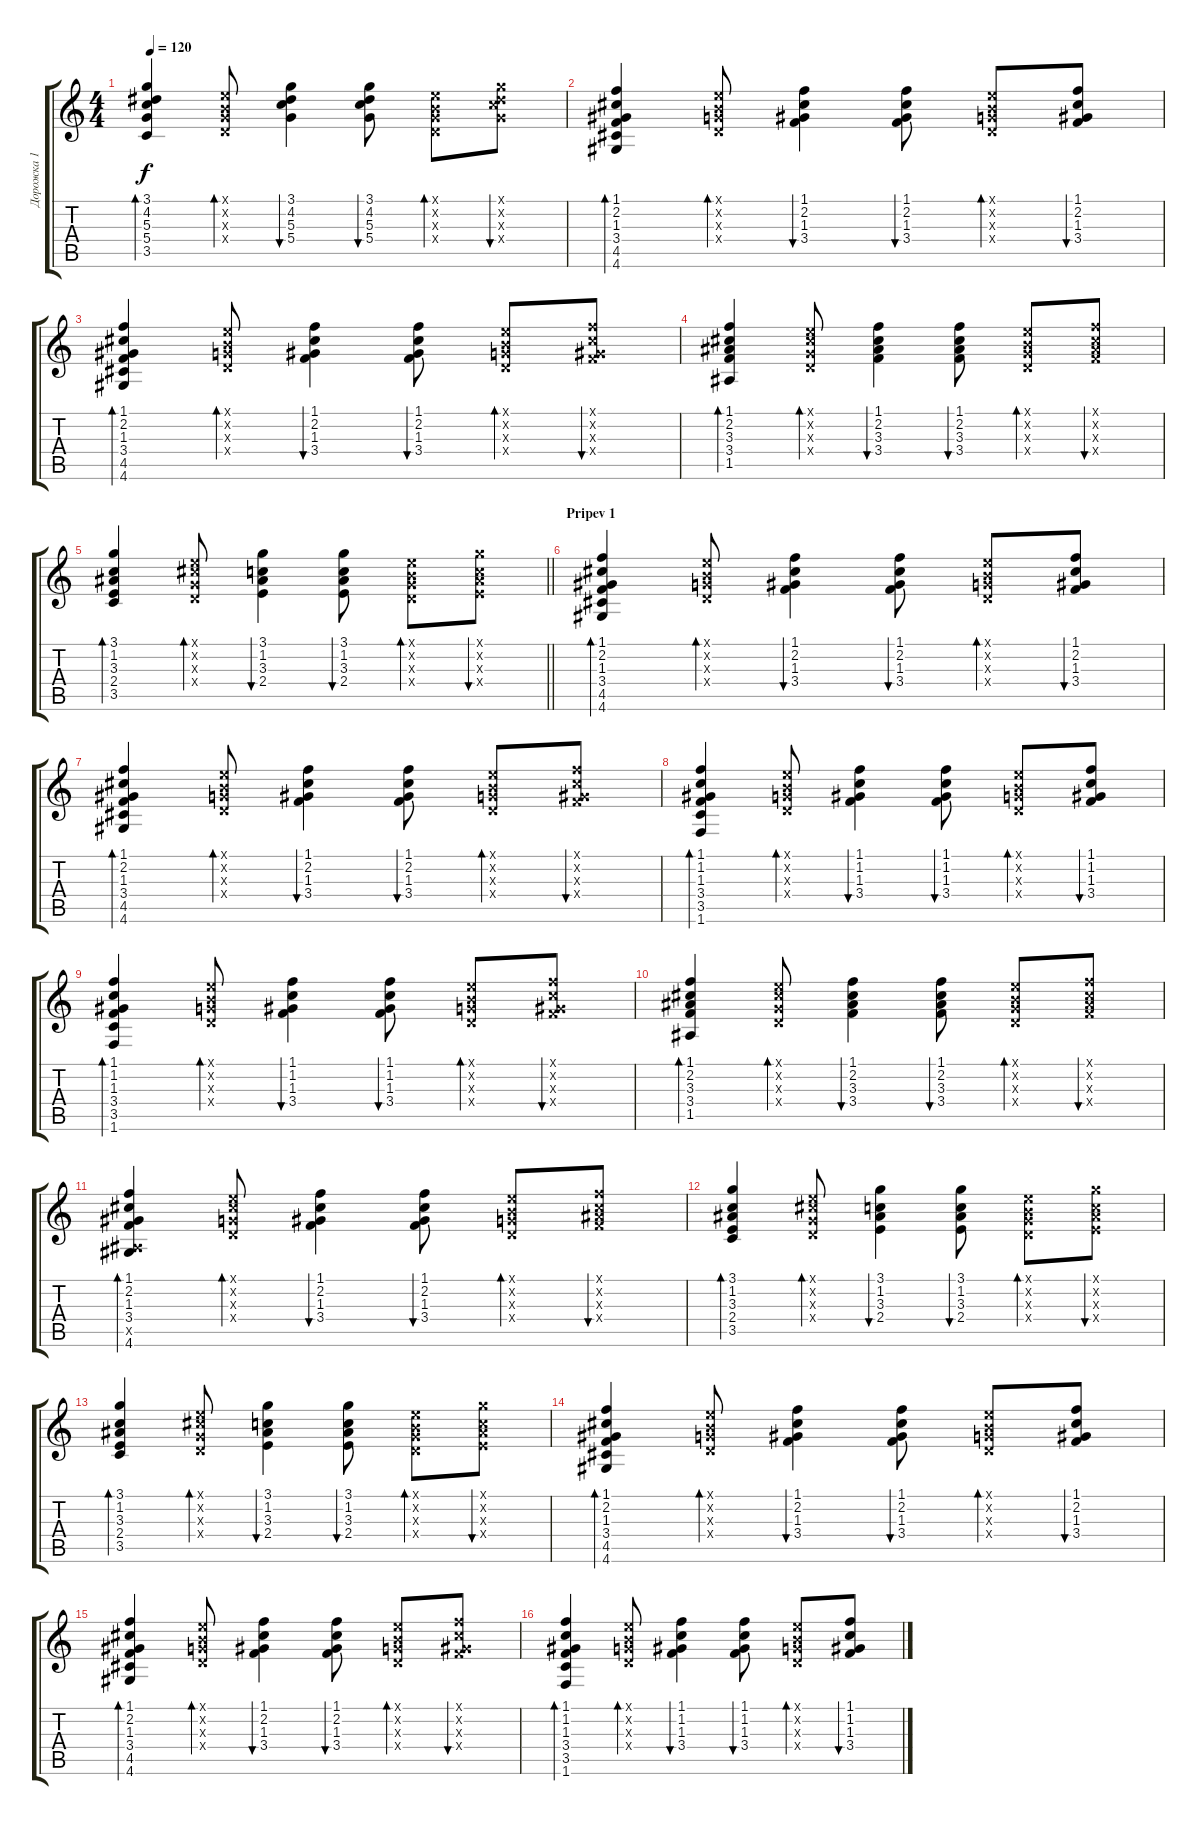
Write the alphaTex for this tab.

\track ("Дорожка 1" "Дорожка 1") {instrument acousticguitarsteel}
\staff {score tabs}
\tuning (E4 B3 G3 D3 A2 E2) {hide}
\ts (4 4)
\tempo 120
\clef g2
\ks c
(3.1 4.2 5.3 5.4 3.5).4{bd 60 dy f} (0.1{x} 0.2{x} 0.3{x} 0.4{x}).8{bd 60} (3.1 4.2 5.3 5.4).4{bu 60} (3.1 4.2 5.3 5.4).8{bu 60} (0.1{x} 0.2{x} 0.3{x} 0.4{x}).8{bd 60} (3.1{x} 4.2{x} 5.3{x} 5.4{x}).8{bu 60} |
(1.1 2.2 1.3 3.4 4.5 4.6).4{bd 60} (0.1{x} 0.2{x} 0.3{x} 0.4{x}).8{bd 60} (1.1 2.2 1.3 3.4).4{bu 60} (1.1 2.2 1.3 3.4).8{bu 60} (0.1{x} 0.2{x} 0.3{x} 0.4{x}).8{bd 60} (1.1 2.2 1.3 3.4).8{bu 60} |
(1.1 2.2 1.3 3.4 4.5 4.6).4{bd 60} (0.1{x} 0.2{x} 0.3{x} 0.4{x}).8{bd 60} (1.1 2.2 1.3 3.4).4{bu 60} (1.1 2.2 1.3 3.4).8{bu 60} (0.1{x} 0.2{x} 0.3{x} 0.4{x}).8{bd 60} (1.1{x} 2.2{x} 1.3{x} 3.4{x}).8{bu 60} |
(1.1 2.2 3.3 3.4 1.5).4{bd 60} (0.1{x} 2.2{x} 0.3{x} 0.4{x}).8{bd 60} (1.1 2.2 3.3 3.4).4{bu 60} (1.1 2.2 3.3 3.4).8{bu 60} (0.1{x} 0.2{x} 0.3{x} 0.4{x}).8{bd 60} (1.1{x} 2.2{x} 3.3{x} 3.4{x}).8{bu 60} |
\barLineRight lightlight
(3.1 1.2 3.3 2.4 3.5).4{bd 60} (0.1{x} 2.2{x} 0.3{x} 0.4{x}).8{bd 60} (3.1 1.2 3.3 2.4).4{bu 60} (3.1 1.2 3.3 2.4).8{bu 60} (0.1{x} 0.2{x} 0.3{x} 0.4{x}).8{bd 60} (3.1{x} 1.2{x} 3.3{x} 2.4{x}).8{bu 60} |
\section ("" "Pripev 1")
(1.1 2.2 1.3 3.4 4.5 4.6).4{bd 60} (0.1{x} 0.2{x} 0.3{x} 0.4{x}).8{bd 60} (1.1 2.2 1.3 3.4).4{bu 60} (1.1 2.2 1.3 3.4).8{bu 60} (0.1{x} 0.2{x} 0.3{x} 0.4{x}).8{bd 60} (1.1 2.2 1.3 3.4).8{bu 60} |
(1.1 2.2 1.3 3.4 4.5 4.6).4{bd 60} (0.1{x} 0.2{x} 0.3{x} 0.4{x}).8{bd 60} (1.1 2.2 1.3 3.4).4{bu 60} (1.1 2.2 1.3 3.4).8{bu 60} (0.1{x} 0.2{x} 0.3{x} 0.4{x}).8{bd 60} (1.1{x} 2.2{x} 1.3{x} 3.4{x}).8{bu 60} |
(1.1 1.2 1.3 3.4 3.5 1.6).4{bd 60} (0.1{x} 0.2{x} 0.3{x} 0.4{x}).8{bd 60} (1.1 1.2 1.3 3.4).4{bu 60} (1.1 1.2 1.3 3.4).8{bu 60} (0.1{x} 0.2{x} 0.3{x} 0.4{x}).8{bd 60} (1.1 1.2 1.3 3.4).8{bu 60} |
(1.1 1.2 1.3 3.4 3.5 1.6).4{bd 60} (0.1{x} 0.2{x} 0.3{x} 0.4{x}).8{bd 60} (1.1 1.2 1.3 3.4).4{bu 60} (1.1 1.2 1.3 3.4).8{bu 60} (0.1{x} 0.2{x} 0.3{x} 0.4{x}).8{bd 60} (1.1{x} 1.2{x} 1.3{x} 3.4{x}).8{bu 60} |
(1.1 2.2 3.3 3.4 1.5).4{bd 60} (0.1{x} 2.2{x} 0.3{x} 0.4{x}).8{bd 60} (1.1 2.2 3.3 3.4).4{bu 60} (1.1 2.2 3.3 3.4).8{bu 60} (0.1{x} 0.2{x} 0.3{x} 0.4{x}).8{bd 60} (1.1{x} 2.2{x} 3.3{x} 3.4{x}).8{bu 60} |
(1.1 2.2 1.3 3.4 1.5{x} 4.6).4{bd 60} (0.1{x} 2.2{x} 0.3{x} 0.4{x}).8{bd 60} (1.1 2.2 1.3 3.4).4{bu 60} (1.1 2.2 1.3 3.4).8{bu 60} (0.1{x} 0.2{x} 0.3{x} 0.4{x}).8{bd 60} (1.1{x} 2.2{x} 3.3{x} 3.4{x}).8{bu 60} |
(3.1 1.2 3.3 2.4 3.5).4{bd 60} (0.1{x} 2.2{x} 0.3{x} 0.4{x}).8{bd 60} (3.1 1.2 3.3 2.4).4{bu 60} (3.1 1.2 3.3 2.4).8{bu 60} (0.1{x} 0.2{x} 0.3{x} 0.4{x}).8{bd 60} (3.1{x} 1.2{x} 3.3{x} 2.4{x}).8{bu 60} |
(3.1 1.2 3.3 2.4 3.5).4{bd 60} (0.1{x} 2.2{x} 0.3{x} 0.4{x}).8{bd 60} (3.1 1.2 3.3 2.4).4{bu 60} (3.1 1.2 3.3 2.4).8{bu 60} (0.1{x} 0.2{x} 0.3{x} 0.4{x}).8{bd 60} (3.1{x} 1.2{x} 3.3{x} 2.4{x}).8{bu 60} |
(1.1 2.2 1.3 3.4 4.5 4.6).4{bd 60} (0.1{x} 0.2{x} 0.3{x} 0.4{x}).8{bd 60} (1.1 2.2 1.3 3.4).4{bu 60} (1.1 2.2 1.3 3.4).8{bu 60} (0.1{x} 0.2{x} 0.3{x} 0.4{x}).8{bd 60} (1.1 2.2 1.3 3.4).8{bu 60} |
(1.1 2.2 1.3 3.4 4.5 4.6).4{bd 60} (0.1{x} 0.2{x} 0.3{x} 0.4{x}).8{bd 60} (1.1 2.2 1.3 3.4).4{bu 60} (1.1 2.2 1.3 3.4).8{bu 60} (0.1{x} 0.2{x} 0.3{x} 0.4{x}).8{bd 60} (1.1{x} 2.2{x} 1.3{x} 3.4{x}).8{bu 60} |
(1.1 1.2 1.3 3.4 3.5 1.6).4{bd 60} (0.1{x} 0.2{x} 0.3{x} 0.4{x}).8{bd 60} (1.1 1.2 1.3 3.4).4{bu 60} (1.1 1.2 1.3 3.4).8{bu 60} (0.1{x} 0.2{x} 0.3{x} 0.4{x}).8{bd 60} (1.1 1.2 1.3 3.4).8{bu 60}
